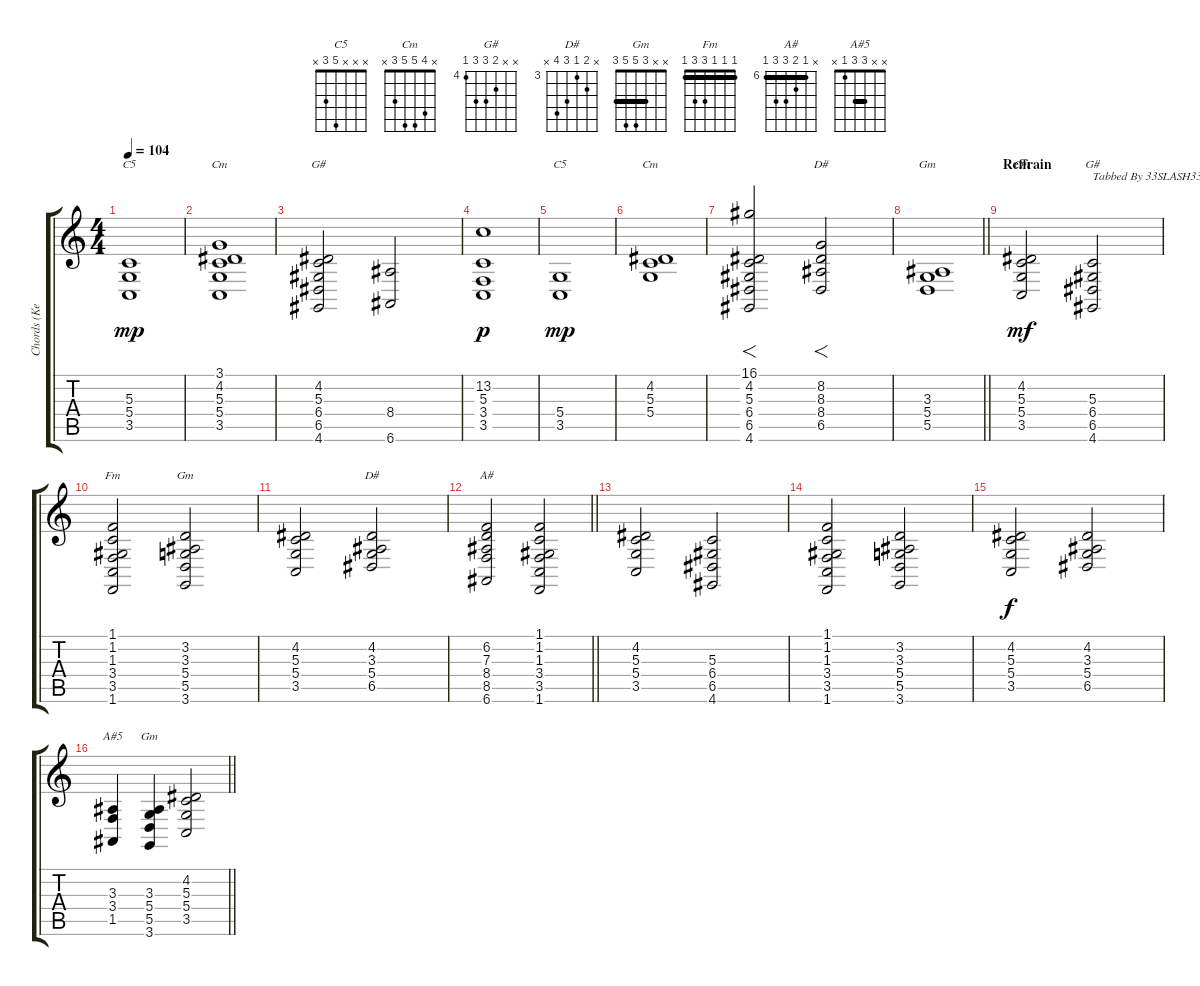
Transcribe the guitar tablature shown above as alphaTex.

\track ("Chords (Keyboards)" "Chords (Ke") {instrument choiraahs}
\staff {score tabs}
\tuning (E4 B3 G3 D3 A2 E2) {hide}
\chord ("C5" x x 5 5 3 x) {barre 5}
\chord ("Cm" 3 4 5 5 3 x) {barre 3}
\chord ("G#" x 4 5 6 6 4) {firstfret 4 barre 4}
\chord ("C5" x x x 5 3 x)
\chord ("Cm" x 4 5 5 x x)
\chord ("D#" x 8 8 8 6 x) {firstfret 6 barre 8}
\chord ("Gm" x x 3 5 5 x)
\chord ("Cm" x 4 5 5 3 x)
\chord ("G#" x x 5 6 6 4) {firstfret 4}
\chord ("Fm" 1 1 1 3 3 1) {barre 1}
\chord ("Gm" x 3 3 5 5 3) {barre 3}
\chord ("D#" x 4 3 5 6 x) {firstfret 3}
\chord ("A#" x 6 7 8 8 6) {firstfret 6 barre 6}
\chord ("A#5" x x 3 3 1 x) {barre 3}
\chord ("Gm" x x 3 5 5 3) {barre 3}
\ts (4 4)
\tempo 104
\clef g2
\ks c
(5.3 5.4 3.5).1{ch "C5" dy mp} |
(3.1 4.2 5.3 5.4 3.5).1{ch "Cm"} |
(4.2 5.3 6.4 6.5 4.6).2{ch "G#"} (8.4 6.6).2 |
(13.2 5.3 3.4 3.5).1{dy p} |
(5.4 3.5).1{ch "C5" dy mp} |
(4.2 5.3 5.4).1{ch "Cm"} |
(16.1 4.2 5.3 6.4 6.5 4.6).2{f} (8.2 8.3 8.4 6.5).2{f ch "D#"} |
\barLineRight lightlight
(3.3 5.4 5.5).1{ch "Gm"} |
\section ("" "Reffrain")
(4.2 5.3 5.4 3.5).2{ch "Cm" dy mf} (5.3 6.4 6.5 4.6).2{ch "G#" txt "Tabbed By 33SLASH33"} |
(1.1 1.2 1.3 3.4 3.5 1.6).2{ch "Fm"} (3.2 3.3 5.4 5.5 3.6).2{ch "Gm"} |
(4.2 5.3 5.4 3.5).2 (4.2 3.3 5.4 6.5).2{ch "D#"} |
\barLineRight lightlight
(6.2 7.3 8.4 8.5 6.6).2{ch "A#"} (1.1 1.2 1.3 3.4 3.5 1.6).2 |
(4.2 5.3 5.4 3.5).2 (5.3 6.4 6.5 4.6).2 |
(1.1 1.2 1.3 3.4 3.5 1.6).2 (3.2 3.3 5.4 5.5 3.6).2 |
(4.2 5.3 5.4 3.5).2{dy f} (4.2 3.3 5.4 6.5).2 |
\barLineRight lightlight
(3.3 3.4 1.5).4{ch "A#5"} (3.3 5.4 5.5 3.6).4{ch "Gm"} (4.2 5.3 5.4 3.5).2
